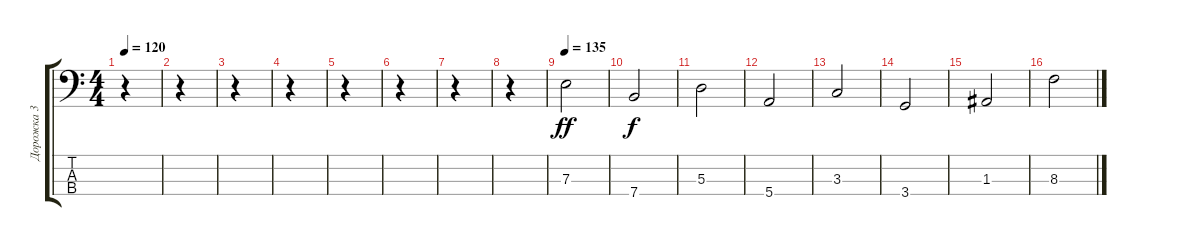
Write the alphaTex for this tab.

\track ("Дорожка 3" "Дорожка 3") {instrument electricbassfinger}
\staff {score tabs}
\tuning (G2 D2 A1 E1) {hide}
\ts (4 4)
\tempo 120
\tempo 135
\tempo 120
\clef f4
\ks c
r.4{dy ff instrument electricbassfinger} |
r.4 |
r.4 |
r.4 |
r.4 |
r.4 |
r.4 |
r.4 |
\tempo 135
7.3.2 |
7.4.2{dy f} |
5.3.2 |
5.4.2 |
3.3.2 |
3.4.2 |
1.3.2 |
8.3.2
